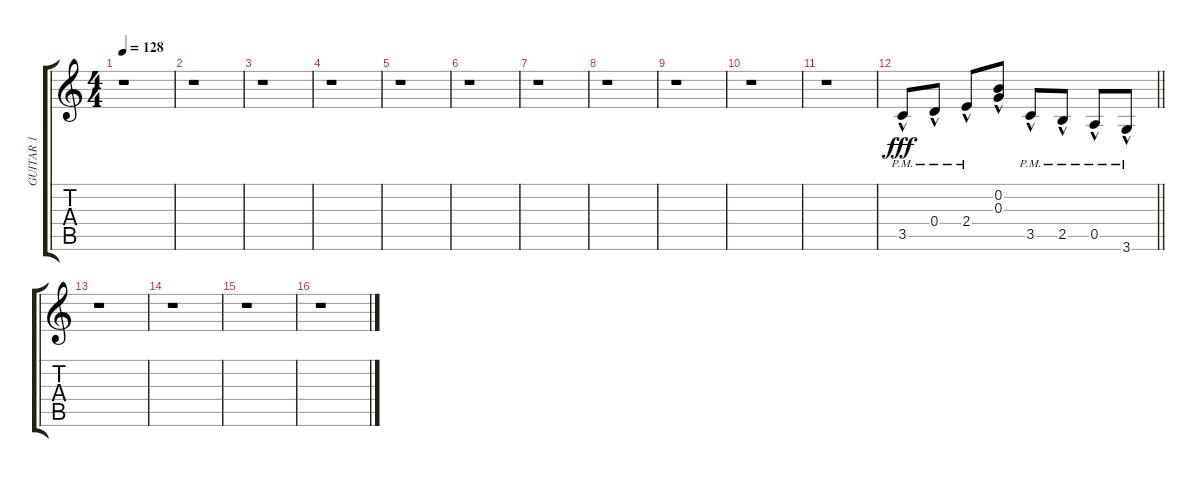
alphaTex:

\track ("GUITAR 1" "GUITAR 1") {instrument overdrivenguitar}
\staff {score tabs}
\tuning (E4 B3 G3 D3 A2 E2) {hide}
\ts (4 4)
\tempo 128
\clef g2
\ks c
r.1{dy fff} |
r.1 |
r.1 |
r.1 |
r.1 |
r.1 |
r.1 |
r.1 |
r.1 |
r.1 |
r.1 |
\barLineRight lightlight
3.5{hac pm}.8 0.4{hac pm}.8 2.4{hac pm}.8 (0.2 0.3{hac}).8 3.5{hac pm}.8 2.5{hac pm}.8 0.5{hac pm}.8 3.6{hac pm}.8 |
r.1 |
r.1 |
r.1 |
r.1
